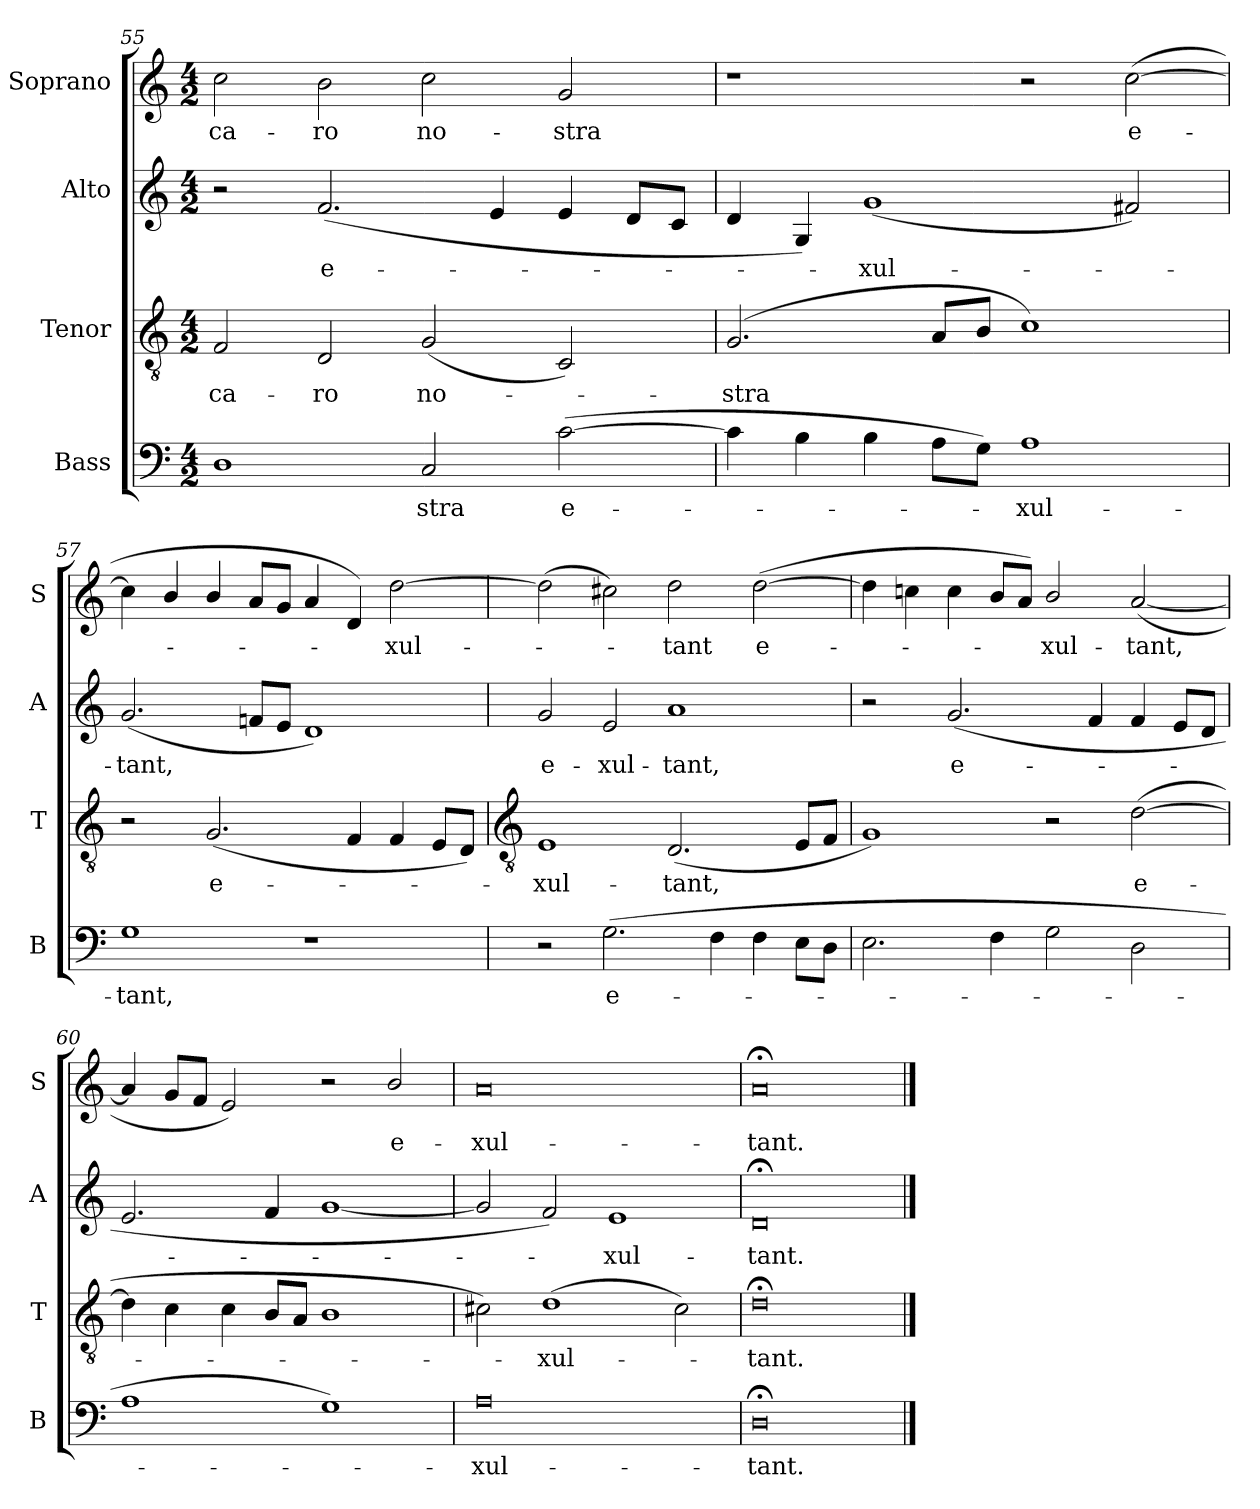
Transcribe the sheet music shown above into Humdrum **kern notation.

**kern	**text	**kern	**text	**kern	**text	**kern	**text
*part4	*part4	*part3	*part3	*part2	*part2	*part1	*part1
*staff4	*staff4	*staff3	*staff3	*staff2	*staff2	*staff1	*staff1
*I"Bass	*	*I"Tenor	*	*I"Alto	*	*I"Soprano	*
*I'B	*	*I'T	*	*I'A	*	*I'S	*
*clefF4	*	*clefGv2	*	*clefG2	*	*clefG2	*
*k[]	*	*k[]	*	*k[]	*	*k[]	*
*C:	*	*C:	*	*C:	*	*C:	*
*M4/2	*	*M4/2	*	*M4/2	*	*M4/2	*
=55	=55	=55	=55	=55	=55	=55	=55
!	!	!	!LO:LY:b	!	!	!	!LO:LY:b
1D	.	2F	ca-	2r	.	2cc	ca-
!	!	!	!LO:LY:b	!	!LO:LY:b	!	!LO:LY:b
.	.	2D	-ro	(<2.f	e-	2b	-ro
!	!LO:LY:b	!	!LO:LY:b	!	!	!	!LO:LY:b
2C	stra	(<2G	no-	.	.	2cc	no-
.	.	.	.	4e	.	.	.
!	!LO:LY:b	!	!	!	!	!	!LO:LY:b
(>[2c	e-	2C)	.	4e	.	2g	-stra
.	.	.	.	8dL	.	.	.
.	.	.	.	8cJ	.	.	.
=56	=56	=56	=56	=56	=56	=56	=56
!	!	!	!LO:LY:b	!	!	!	!
4c]	.	(<2.G	stra	4d	.	1r	.
4B	.	.	.	4G)	.	.	.
!	!	!	!	!	!LO:LY:b	!	!
4B	.	.	.	(<1g	xul-	.	.
8AL	.	8AL	.	.	.	.	.
8GJ)	.	8BJ	.	.	.	.	.
!	!LO:LY:b	!	!	!	!	!	!
1A	xul-	1c)	.	.	.	2r	.
!	!	!	!	!	!	!	!LO:LY:b
.	.	.	.	2f#X)	.	(<[2cc	e-
=57	=57	=57	=57	=57	=57	=57	=57
!	!LO:LY:b	!	!	!	!LO:LY:b	!	!
1G	-tant,	2r	.	(<2.g	tant,	4cc]	.
.	.	.	.	.	.	4b/	.
!	!	!	!LO:LY:b	!	!	!	!
.	.	(<2.G	e-	.	.	4b/	.
.	.	.	.	8fnL	.	8aL	.
.	.	.	.	8eJ	.	8gJ	.
1r	.	.	.	1d)	.	4a	.
.	.	4F	.	.	.	4d)	.
!	!	!	!	!	!	!	!LO:LY:b
.	.	4F	.	.	.	[2dd	xul-
.	.	8EL	.	.	.	.	.
.	.	8DJ)	.	.	.	.	.
!!LO:LB:g=z
=58	=58	=58	=58	=58	=58	=58	=58
*	*	*clefGv2	*	*	*	*	*
!	!	!	!LO:LY:b	!	!LO:LY:b	!	!
2r	.	1E	xul-	2g	e-	(>2dd]	.
!	!LO:LY:b	!	!	!	!LO:LY:b	!	!
(>2.G	e-	.	.	2e	-xul-	2cc#X)	.
!	!	!	!LO:LY:b	!	!LO:LY:b	!	!LO:LY:b
.	.	(<2.D	-tant,	1a	-tant,	2dd	tant
4F	.	.	.	.	.	.	.
!	!	!	!	!	!	!	!LO:LY:b
4F	.	.	.	.	.	(<[2dd	e-
8EL	.	8EL	.	.	.	.	.
8DJ	.	8FJ	.	.	.	.	.
=59	=59	=59	=59	=59	=59	=59	=59
2.E	.	1G)	.	2r	.	4dd]	.
.	.	.	.	.	.	4ccn	.
!	!	!	!	!	!LO:LY:b	!	!
.	.	.	.	(<2.g	e-	4cc	.
4F	.	.	.	.	.	8bL	.
.	.	.	.	.	.	8aJ)	.
!	!	!	!	!	!	!	!LO:LY:b
2G	.	2r	.	.	.	2b/	xul-
.	.	.	.	4f	.	.	.
!	!	!	!LO:LY:b	!	!	!	!LO:LY:b
2D	.	(>[2d	e-	4f	.	(<[2a	-tant,
.	.	.	.	8eL	.	.	.
.	.	.	.	8dJ	.	.	.
=60	=60	=60	=60	=60	=60	=60	=60
1A	.	4d]	.	2.e	.	4a]	.
.	.	4c	.	.	.	8gL	.
.	.	.	.	.	.	8fJ	.
.	.	4c	.	.	.	2e)	.
.	.	8BL	.	4f	.	.	.
.	.	8AJ	.	.	.	.	.
1G)	.	1B	.	[1g	.	2r	.
!	!	!	!	!	!	!	!LO:LY:b
.	.	.	.	.	.	2b/	e-
=61	=61	=61	=61	=61	=61	=61	=61
!	!LO:LY:b	!	!	!	!	!	!LO:LY:b
0A	xul-	2c#X)	.	2g]	.	0a	-xul-
!	!	!	!LO:LY:b	!	!	!	!
.	.	(>1d	xul-	2f)	.	.	.
!	!	!	!	!	!LO:LY:b	!	!
.	.	.	.	1e	xul-	.	.
.	.	2c#)	.	.	.	.	.
=62	=62	=62	=62	=62	=62	=62	=62
!	!LO:LY:b	!	!LO:LY:b	!	!LO:LY:b	!	!LO:LY:b
0D;<	-tant.	0d;<	tant.	0d;<	-tant.	0a;<	-tant.
==	==	==	==	==	==	==	==
*-	*-	*-	*-	*-	*-	*-	*-
